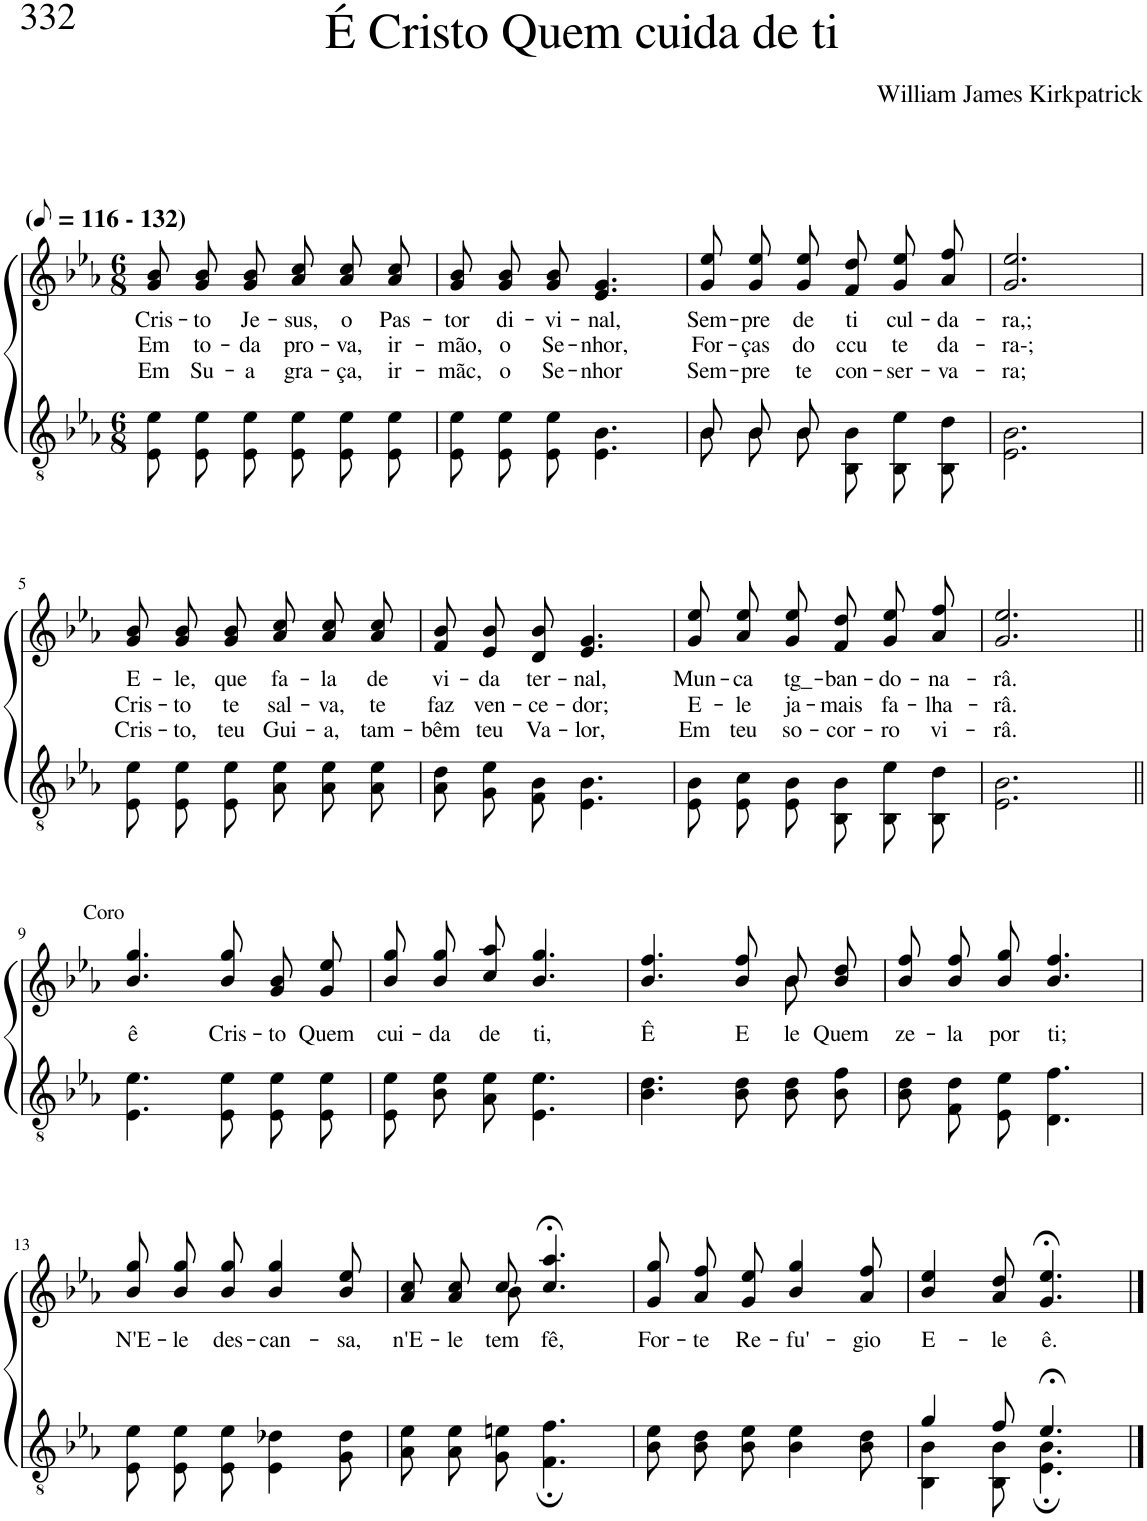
**kern	**kern	**text	**text	**text
*part2	*part1	*part1	*part1	*part1
*staff2	*staff1	*staff1	*staff1	*staff1
*I"Parte III e IV	*I"Parte I e II	*	*	*
*clefGv2	*clefG2	*	*	*
*Trd3c5	*Trd3c5	*	*	*
*k[b-e-a-]	*k[b-e-a-]	*	*	*
*M6/8	*M6/8	*	*	*
*MM58	*MM58	*	*	*
=1	=1	=1	=1	=1
!	!LO:TX:a:B:t=(	!	!	!
!	!LO:TX:a:B:t=- 132)	!	!	!
!	!	!LO:LY:b	!LO:LY:b	!LO:LY:b
8E-/ 8e-/L	8g/ 8b-/L	Cris-	Em	Em
!	!	!LO:LY:b	!LO:LY:b	!LO:LY:b
8E-/ 8e-/	8g/ 8b-/	-to	to-	Su-
!	!	!LO:LY:b	!LO:LY:b	!LO:LY:b
8E-/ 8e-/J	8g/ 8b-/J	Je-	-da	-a
!	!	!LO:LY:b	!LO:LY:b	!LO:LY:b
8E-/ 8e-/L	8a-\ 8cc\L	-sus,	pro-	gra-
!	!	!LO:LY:b	!LO:LY:b	!LO:LY:b
8E-/ 8e-/	8a-\ 8cc\	o	-va,	-ça,
!	!	!LO:LY:b	!LO:LY:b	!LO:LY:b
8E-/ 8e-/J	8a-\ 8cc\J	Pas-	ir-	ir-
=2	=2	=2	=2	=2
!	!	!LO:LY:b	!LO:LY:b	!LO:LY:b
8E-/ 8e-/L	8g/ 8b-/L	-tor	-mão,	-mãc,
!	!	!LO:LY:b	!LO:LY:b	!LO:LY:b
8E-/ 8e-/	8g/ 8b-/	di-	o	o
!	!	!LO:LY:b	!LO:LY:b	!LO:LY:b
8E-/ 8e-/J	8g/ 8b-/J	-vi-	Se-	Se-
!	!	!LO:LY:b	!LO:LY:b	!LO:LY:b
4.E-\ 4.B-\	4.e-/ 4.g/	-nal,	-nhor,	-nhor
=3	=3	=3	=3	=3
*^	*	*	*	*
!	!	!	!LO:LY:b	!LO:LY:b	!LO:LY:b
8B-/L	8B-\L	8g\ 8ee-\L	Sem-	For-	Sem-
!	!	!	!LO:LY:b	!LO:LY:b	!LO:LY:b
8B-/	8B-\	8g\ 8ee-\	-pre	-ças	-pre
!	!	!	!LO:LY:b	!LO:LY:b	!LO:LY:b
8B-/J	8B-\J	8g\ 8ee-\J	de	do	te
!	!	!	!LO:LY:b	!LO:LY:b	!LO:LY:b
4.ryy	8BB-/ 8B-/L	8f\ 8dd\L	ti	ccu	con-
!	!	!	!LO:LY:b	!LO:LY:b	!LO:LY:b
.	8BB-/ 8e-/	8g\ 8ee-\	cul-	te	-ser-
!	!	!	!LO:LY:b	!LO:LY:b	!LO:LY:b
.	8BB-/ 8d/J	8a-\ 8ff\J	-da-	da-	-va-
=4	=4	=4	=4	=4	=4
!	!	!	!LO:LY:b	!LO:LY:b	!LO:LY:b
*v	*v	*	*	*	*
2.E-\ 2.B-\	2.g/ 2.ee-/	-ra,;	-ra-;	-ra;
!!LO:LB:g=z
=5	=5	=5	=5	=5
!	!	!LO:LY:b	!LO:LY:b	!LO:LY:b
8E-/ 8e-/L	8g/ 8b-/L	E-	Cris-	Cris-
!	!	!LO:LY:b	!LO:LY:b	!LO:LY:b
8E-/ 8e-/	8g/ 8b-/	-le,	-to	-to,
!	!	!LO:LY:b	!LO:LY:b	!LO:LY:b
8E-/ 8e-/J	8g/ 8b-/J	que	te	teu
!	!	!LO:LY:b	!LO:LY:b	!LO:LY:b
8A-\ 8e-\L	8a-\ 8cc\L	fa-	sal-	Gui-
!	!	!LO:LY:b	!LO:LY:b	!LO:LY:b
8A-\ 8e-\	8a-\ 8cc\	-la	-va,	-a,
!	!	!LO:LY:b	!LO:LY:b	!LO:LY:b
8A-\ 8e-\J	8a-\ 8cc\J	de	te	tam-
=6	=6	=6	=6	=6
!	!	!LO:LY:b	!LO:LY:b	!LO:LY:b
8A-/ 8d/L	8f/ 8b-/L	vi-	faz	-bêm
!	!	!LO:LY:b	!LO:LY:b	!LO:LY:b
8G/ 8e-/	8e-/ 8b-/	-da	ven-	teu
!	!	!LO:LY:b	!LO:LY:b	!LO:LY:b
8F/ 8B-/J	8d/ 8b-/J	ter-	-ce-	Va-
!	!	!LO:LY:b	!LO:LY:b	!LO:LY:b
4.E-\ 4.B-\	4.e-/ 4.g/	-nal,	-dor;	-lor,
=7	=7	=7	=7	=7
!	!	!LO:LY:b	!LO:LY:b	!LO:LY:b
8E-/ 8B-/L	8g\ 8ee-\L	Mun-	E-	Em
!	!	!LO:LY:b	!LO:LY:b	!LO:LY:b
8E-/ 8c/	8a-\ 8ee-\	-ca	-le	teu
!	!	!LO:LY:b	!LO:LY:b	!LO:LY:b
8E-/ 8B-/J	8g\ 8ee-\J	tg_-	ja-	so-
!	!	!LO:LY:b	!LO:LY:b	!LO:LY:b
8BB-/ 8B-/L	8f\ 8dd\L	-ban-	-mais	-cor-
!	!	!LO:LY:b	!LO:LY:b	!LO:LY:b
8BB-/ 8e-/	8g\ 8ee-\	-do-	fa-	-ro
!	!	!LO:LY:b	!LO:LY:b	!LO:LY:b
8BB-/ 8d/J	8a-\ 8ff\J	-na-	-lha-	vi-
=8	=8	=8	=8	=8
!	!	!LO:LY:b	!LO:LY:b	!LO:LY:b
2.E-\ 2.B-\	2.g/ 2.ee-/	-râ.	-râ.	-râ.
!!LO:LB:g=z
=9||	=9||	=9||	=9||	=9||
!	!LO:TX:a:t=Coro	!	!	!
!	!	!LO:LY:b	!	!
4.E-\ 4.e-\	4.b-/ 4.gg/	ê	.	.
!	!	!LO:LY:b	!	!
8E-/ 8e-/L	8b-\ 8gg\L	Cris-	.	.
!	!	!LO:LY:b	!	!
8E-/ 8e-/	8g\ 8b-\	-to	.	.
!	!	!LO:LY:b	!	!
8E-/ 8e-/J	8g\ 8ee-\J	Quem	.	.
=10	=10	=10	=10	=10
!	!	!LO:LY:b	!	!
8E-/ 8e-/L	8b-\ 8gg\L	cui-	.	.
!	!	!LO:LY:b	!	!
8B-/ 8e-/	8b-\ 8gg\	-da	.	.
!	!	!LO:LY:b	!	!
8A-/ 8e-/J	8cc\ 8aa-\J	de	.	.
!	!	!LO:LY:b	!	!
4.E-\ 4.e-\	4.b-/ 4.gg/	ti,	.	.
=11	=11	=11	=11	=11
!	!	!LO:LY:b	!	!
*	*^	*	*	*
4.B-\ 4.d\	4.b-/ 4.ff/	2ryy	Ê	.	.
!	!	!	!LO:LY:b	!	!
8B-\ 8d\L	8b-\ 8ff\L	.	E-	.	.
!	!	!	!LO:LY:b	!	!
8B-\ 8d\	8b-\	8b-\	-le	.	.
!	!	!	!LO:LY:b	!	!
8B-\ 8f\J	8b-\ 8dd\J	8ryy	Quem	.	.
=12	=12	=12	=12	=12	=12
!	!	!	!LO:LY:b	!	!
*	*v	*v	*	*	*
8B-\ 8d\L	8b-\ 8ff\L	ze-	.	.
!	!	!LO:LY:b	!	!
8F\ 8d\	8b-\ 8ff\	-la	.	.
!	!	!LO:LY:b	!	!
8E-\ 8e-\J	8b-\ 8gg\J	por	.	.
!	!	!LO:LY:b	!	!
4.D\ 4.f\	4.b-/ 4.ff/	ti;	.	.
!!LO:LB:g=z
=13	=13	=13	=13	=13
!	!	!LO:LY:b	!	!
8E-/ 8e-/L	8b-\ 8gg\L	N'E-	.	.
!	!	!LO:LY:b	!	!
8E-/ 8e-/	8b-\ 8gg\	-le	.	.
!	!	!LO:LY:b	!	!
8E-/ 8e-/J	8b-\ 8gg\J	des-	.	.
!	!	!LO:LY:b	!	!
4E-\ 4d-X\	4b-/ 4gg/	-can-	.	.
!	!	!LO:LY:b	!	!
8G\ 8d-\	8b-/ 8ee-/	-sa,	.	.
=14	=14	=14	=14	=14
!	!	!LO:LY:b	!	!
*	*^	*	*	*
8A-\ 8e-\L	8a-\ 8cc\L	4ryy	n'E-	.	.
!	!	!	!LO:LY:b	!	!
8A-\ 8e-\	8a-\ 8cc\	.	-le	.	.
!	!	!	!LO:LY:b	!	!
8G\ 8en\J	8cc\J	8b-\	tem	.	.
!	!	!	!LO:LY:b	!	!
4.F\; 4.f\;	4.cc/;< 4.aa-/;<	4.ryy	fê,	.	.
=15	=15	=15	=15	=15	=15
!	!	!	!LO:LY:b	!	!
*	*v	*v	*	*	*
8B-\ 8e-\L	8g\ 8gg\L	For-	.	.
!	!	!LO:LY:b	!	!
8B-\ 8d\	8a-\ 8ff\	-te	.	.
!	!	!LO:LY:b	!	!
8B-\ 8e-\J	8g\ 8ee-\J	Re-	.	.
!	!	!LO:LY:b	!	!
4B-\ 4e-\	4b-/ 4gg/	-fu'-	.	.
!	!	!LO:LY:b	!	!
8B-\ 8d\	8a-/ 8ff/	-gio	.	.
=16	=16	=16	=16	=16
*^	*	*	*	*
!	!	!	!LO:LY:b	!	!
4g/	4BB-\ 4B-\	4b-/ 4ee-/	E-	.	.
!	!	!	!LO:LY:b	!	!
8f/	8BB-\ 8B-\	8a-/ 8dd/	-le	.	.
!	!	!	!LO:LY:b	!	!
4.e-;</	4.E-\; 4.B-\;	4.g/;< 4.ee-/;<	ê.	.	.
*v	*v	*	*	*	*
==	==	==	==	==
*-	*-	*-	*-	*-
